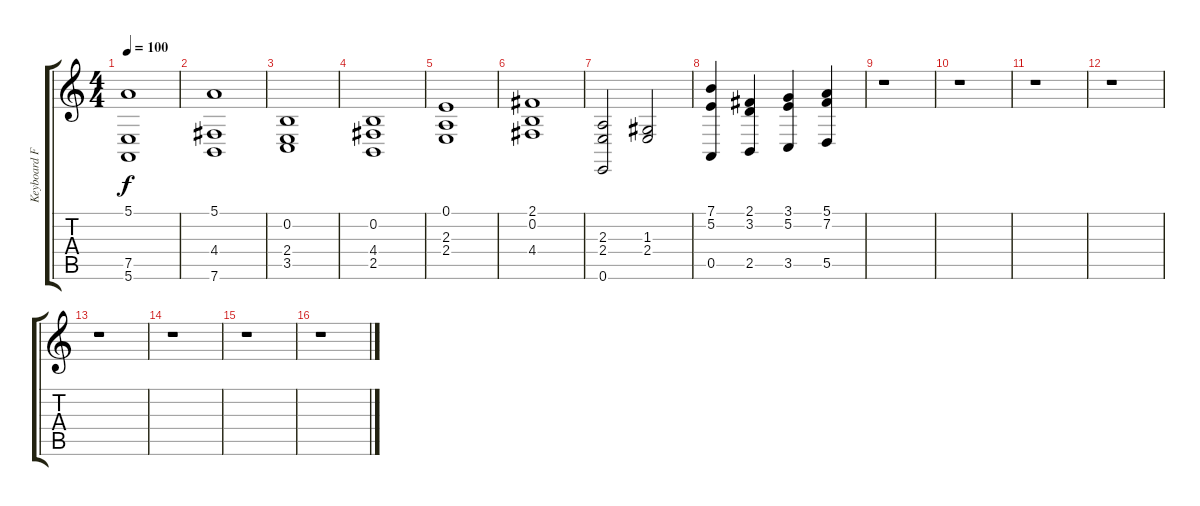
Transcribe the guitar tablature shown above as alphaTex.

\track ("Keyboard Fills" "Keyboard F") {instrument synthstrings2}
\staff {score tabs}
\tuning (E4 B3 G3 D3 A2 E2) {hide}
\ts (4 4)
\tempo 100
\clef g2
\ks c
(5.1 7.5 5.6).1{dy f} |
(5.1 4.4 7.6).1 |
(0.2 2.4 3.5).1 |
(0.2 4.4 2.5).1 |
(0.1 2.3 2.4).1 |
(2.1 0.2 4.4).1 |
(2.3 2.4 0.6).2 (1.3 2.4).2 |
(7.1 5.2 0.5).4 (2.1 3.2 2.5).4 (3.1 5.2 3.5).4 (5.1 7.2 5.5).4 |
r.1 |
r.1 |
r.1 |
r.1 |
r.1 |
r.1 |
r.1 |
r.1
